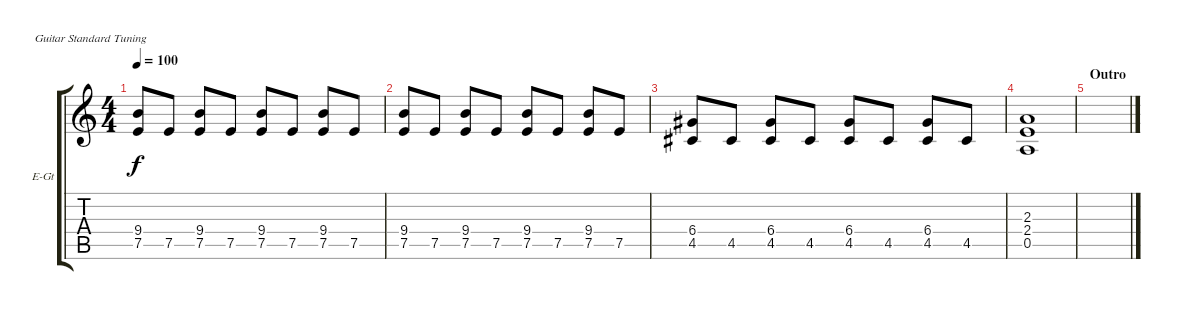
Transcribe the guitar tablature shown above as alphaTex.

\defaultSystemsLayout 4
\bracketExtendMode groupsimilarinstruments
\firstSystemTrackNameOrientation horizontal
\otherSystemsTrackNameOrientation horizontal
\track ("Electric Guitar" "E-Gt") {instrument distortionguitar}
\staff {score tabs}
\tuning (E4 B3 G3 D3 A2 E2)
\ts (4 4)
\tempo 100
\clef g2
\ks c
(7.5 9.4).8{dy f} 7.5.8 (7.5 9.4).8 7.5.8 (7.5 9.4).8 7.5.8 (7.5 9.4).8 7.5.8 |
(7.5 9.4).8 7.5.8 (7.5 9.4).8 7.5.8 (7.5 9.4).8 7.5.8 (7.5 9.4).8 7.5.8 |
(4.5 6.4).8 4.5.8 (4.5 6.4).8 4.5.8 (4.5 6.4).8 4.5.8 (4.5 6.4).8 4.5.8 |
(0.5 2.4 2.3).1 |
\section ("" "Outro")
